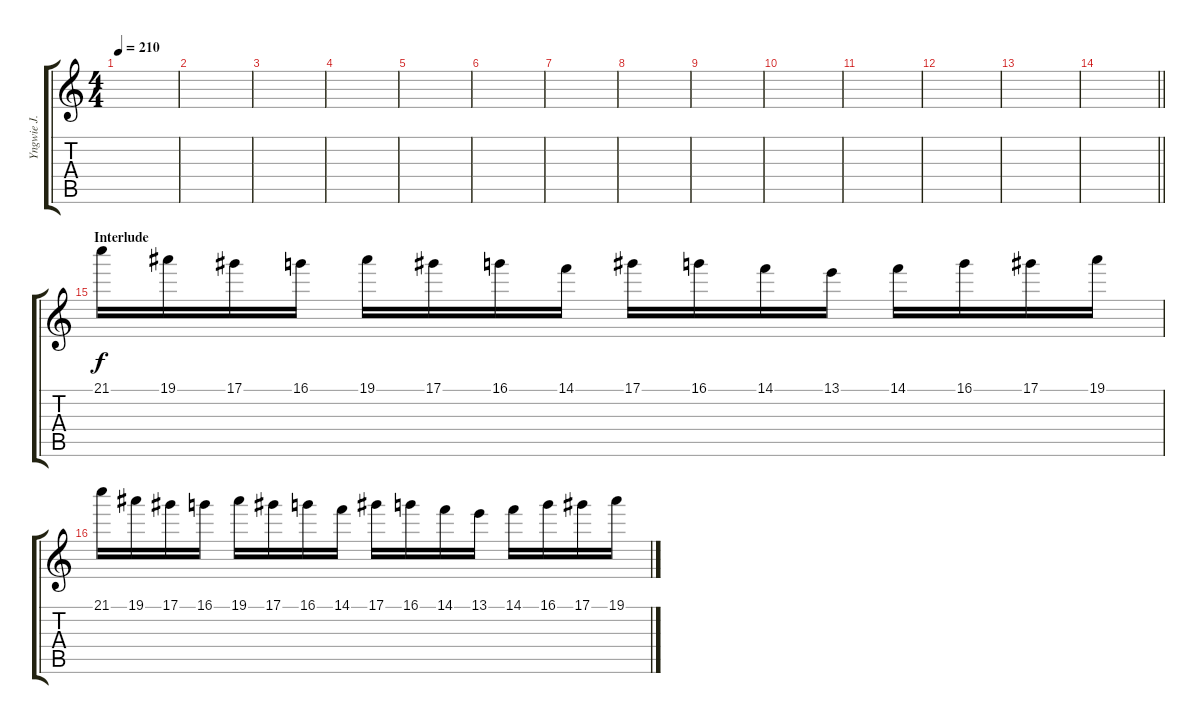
\track ("Yngwie J. Malmsteen " "Yngwie J. ") {instrument overdrivenguitar}
\staff {score tabs}
\tuning (Eb4 Bb3 Gb3 Db3 Ab2 Eb2) {hide}
\ts (4 4)
\tempo 210
\clef g2
\ks c
|
|
|
|
|
|
|
|
|
|
|
|
|
\barLineRight lightlight
|
\section ("" "Interlude")
21.1.16 19.1.16 17.1.16 16.1.16 19.1.16 17.1.16 16.1.16 14.1.16 17.1.16 16.1.16 14.1.16 13.1.16 14.1.16 16.1.16 17.1.16 19.1.16 |
21.1.16 19.1.16 17.1.16 16.1.16 19.1.16 17.1.16 16.1.16 14.1.16 17.1.16 16.1.16 14.1.16 13.1.16 14.1.16 16.1.16 17.1.16 19.1.16
